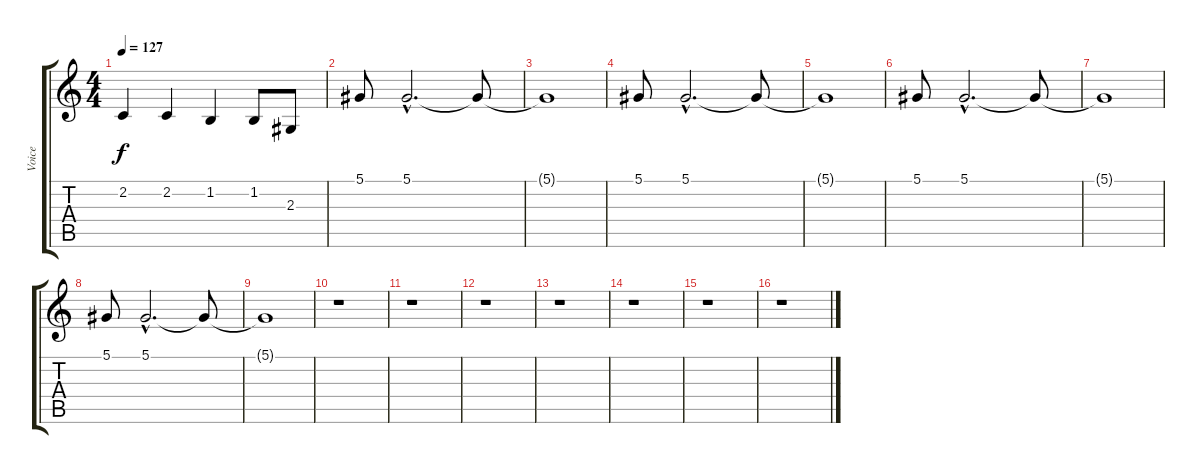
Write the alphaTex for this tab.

\track ("Voice" "Voice") {instrument altosax}
\staff {score tabs}
\tuning (Eb4 Bb3 Gb3 Db3 Ab2 Eb2) {hide}
\ts (4 4)
\tempo 127
\clef g2
\ks c
2.2{t}.4{dy f} 2.2.4 1.2.4 1.2.8 2.3.8 |
5.1.8 5.1{hac}.2{d} 5.1{t}.8 |
5.1{t}.1 |
5.1.8 5.1{hac}.2{d} 5.1{t}.8 |
5.1{t}.1 |
5.1.8 5.1{hac}.2{d} 5.1{t}.8 |
5.1{t}.1 |
5.1.8 5.1{hac}.2{d} 5.1{t}.8 |
5.1{t}.1 |
r.1 |
r.1 |
r.1 |
r.1 |
r.1 |
r.1 |
r.1
